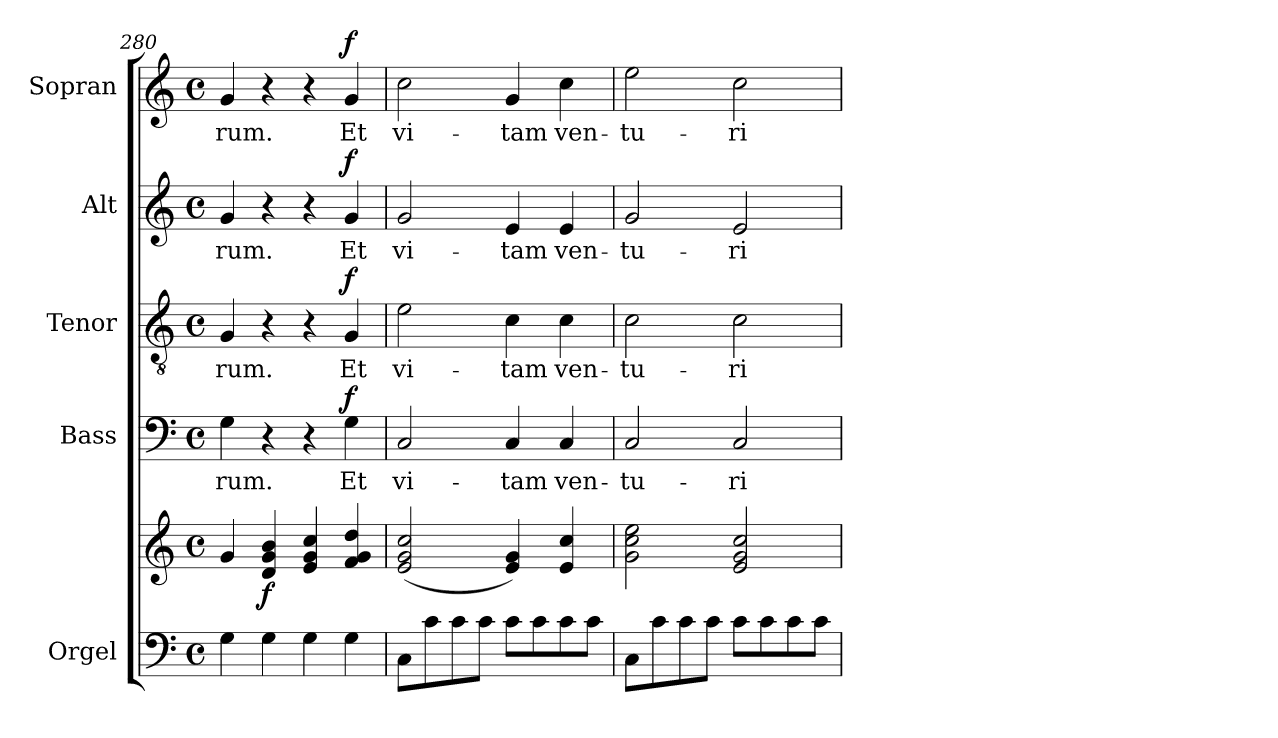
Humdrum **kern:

**kern	**kern	**dynam	**kern	**text	**dynam	**kern	**text	**dynam	**kern	**text	**dynam	**kern	**text	**dynam
*part5	*part5	*part5	*part4	*part4	*part4	*part3	*part3	*part3	*part2	*part2	*part2	*part1	*part1	*part1
*staff6	*staff5	*staff5/6	*staff4	*staff4	*staff4	*staff3	*staff3	*staff3	*staff2	*staff2	*staff2	*staff1	*staff1	*staff1
*I"Orgel	*	*	*I"Bass	*	*	*I"Tenor	*	*	*I"Alt	*	*	*I"Sopran	*	*
*I'Org.	*	*	*I'B.	*	*	*I'T.	*	*	*I'A.	*	*	*I'S.	*	*
*clefF4	*clefG2	*	*clefF4	*	*	*clefGv2	*	*	*clefG2	*	*	*clefG2	*	*
*k[]	*k[]	*	*k[]	*	*	*k[]	*	*	*k[]	*	*	*k[]	*	*
*C:	*C:	*	*C:	*	*	*C:	*	*	*C:	*	*	*C:	*	*
*M4/4	*M4/4	*	*M4/4	*	*	*M4/4	*	*	*M4/4	*	*	*M4/4	*	*
*met(c)	*met(c)	*	*met(c)	*	*	*met(c)	*	*	*met(c)	*	*	*met(c)	*	*
=280	=280	=280	=280	=280	=280	=280	=280	=280	=280	=280	=280	=280	=280	=280
!	!	!	!	!LO:LY:b	!	!	!LO:LY:b	!	!	!LO:LY:b	!	!	!LO:LY:b	!
4G\	4g/	.	4G\	-rum.	.	4G/	-rum.	.	4g/	-rum.	.	4g/	-rum.	.
!	!	!LO:DY:b	!	!	!	!	!	!	!	!	!	!	!	!
4G\	4d/ 4g/ 4b/	f	4r	.	.	4r	.	.	4r	.	.	4r	.	.
4G\	4e/ 4g/ 4cc/	.	4r	.	.	4r	.	.	4r	.	.	4r	.	.
!	!	!	!	!LO:LY:b	!LO:DY:a	!	!LO:LY:b	!LO:DY:a	!	!LO:LY:b	!LO:DY:a	!	!LO:LY:b	!LO:DY:a
4G\	4f/ 4g/ 4dd/	.	4G\	Et	f	4G/	Et	f	4g/	Et	f	4g/	Et	f
=281	=281	=281	=281	=281	=281	=281	=281	=281	=281	=281	=281	=281	=281	=281
!	!	!	!	!LO:LY:b	!	!	!LO:LY:b	!	!	!LO:LY:b	!	!	!LO:LY:b	!
8C\L	(2e/ 2g/ 2cc/	.	2C/	vi-	.	2e\	vi-	.	2g/	vi-	.	2cc\	vi-	.
8c\	.	.	.	.	.	.	.	.	.	.	.	.	.	.
8c\	.	.	.	.	.	.	.	.	.	.	.	.	.	.
8c\J	.	.	.	.	.	.	.	.	.	.	.	.	.	.
!	!	!	!	!LO:LY:b	!	!	!LO:LY:b	!	!	!LO:LY:b	!	!	!LO:LY:b	!
8c\L	4e/ 4g/)	.	4C/	-tam	.	4c\	-tam	.	4e/	-tam	.	4g/	-tam	.
8c\	.	.	.	.	.	.	.	.	.	.	.	.	.	.
!	!	!	!	!LO:LY:b	!	!	!LO:LY:b	!	!	!LO:LY:b	!	!	!LO:LY:b	!
8c\	4e/ 4cc/	.	4C/	ven-	.	4c\	ven-	.	4e/	ven-	.	4cc\	ven-	.
8c\J	.	.	.	.	.	.	.	.	.	.	.	.	.	.
=282	=282	=282	=282	=282	=282	=282	=282	=282	=282	=282	=282	=282	=282	=282
!	!	!	!	!LO:LY:b	!	!	!LO:LY:b	!	!	!LO:LY:b	!	!	!LO:LY:b	!
8C\L	2g\ 2cc\ 2ee\	.	2C/	-tu-	.	2c\	-tu-	.	2g/	-tu-	.	2ee\	-tu-	.
8c\	.	.	.	.	.	.	.	.	.	.	.	.	.	.
8c\	.	.	.	.	.	.	.	.	.	.	.	.	.	.
8c\J	.	.	.	.	.	.	.	.	.	.	.	.	.	.
!	!	!	!	!LO:LY:b	!	!	!LO:LY:b	!	!	!LO:LY:b	!	!	!LO:LY:b	!
8c\L	2e/ 2g/ 2cc/	.	2C/	-ri	.	2c\	-ri	.	2e/	-ri	.	2cc\	-ri	.
8c\	.	.	.	.	.	.	.	.	.	.	.	.	.	.
8c\	.	.	.	.	.	.	.	.	.	.	.	.	.	.
8c\J	.	.	.	.	.	.	.	.	.	.	.	.	.	.
=	=	=	=	=	=	=	=	=	=	=	=	=	=	=
*-	*-	*-	*-	*-	*-	*-	*-	*-	*-	*-	*-	*-	*-	*-
